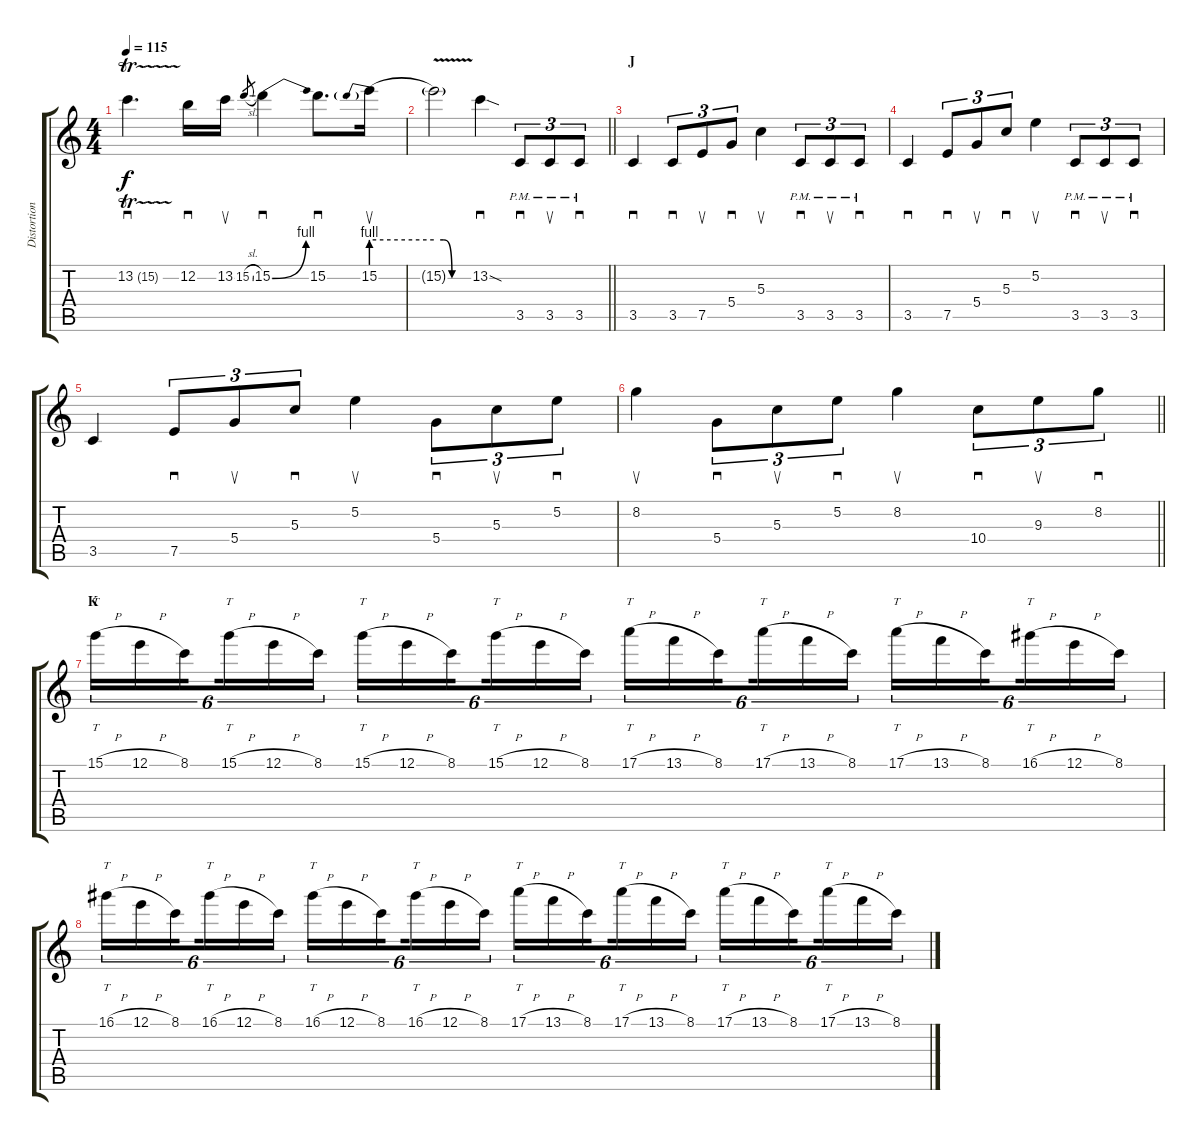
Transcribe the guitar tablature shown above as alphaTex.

\track ("Distortion Guitar" "Distortion") {instrument overdrivenguitar}
\staff {score tabs}
\tuning (E4 B3 G3 D3 A2 E2) {hide}
\ts (4 4)
\tempo 115
\clef g2
\ks c
13.2{tr (15 32)}.4{d sd dy f} 12.2.16{sd} 13.2.16{su} 15.2{sl}.8{gr} 15.2{be (bend 0 0 60 4)}.4{sd} 15.2.8{d sd} 15.2{be (prebend 0 4 60 4)}.16{su} |
\barLineRight lightlight
15.2{be (custom 0 4 15 4 30 0 60 0) v t}.2 13.2{sod}.4{sd} 3.5{pm}.8{sd tu (3 2)} 3.5{pm}.8{su tu (3 2)} 3.5{pm}.8{sd tu (3 2)} |
\section ("" "J")
3.5.4{sd} 3.5.8{sd tu (3 2)} 7.5.8{su tu (3 2)} 5.4.8{sd tu (3 2)} 5.3.4{su} 3.5{pm}.8{sd tu (3 2)} 3.5{pm}.8{su tu (3 2)} 3.5{pm}.8{sd tu (3 2)} |
3.5.4{sd} 7.5.8{sd tu (3 2)} 5.4.8{su tu (3 2)} 5.3.8{sd tu (3 2)} 5.2.4{su} 3.5{pm}.8{sd tu (3 2)} 3.5{pm}.8{su tu (3 2)} 3.5{pm}.8{sd tu (3 2)} |
3.5.4 7.5.8{sd tu (3 2)} 5.4.8{su tu (3 2)} 5.3.8{sd tu (3 2)} 5.2.4{su} 5.4.8{sd tu (3 2)} 5.3.8{su tu (3 2)} 5.2.8{sd tu (3 2)} |
\barLineRight lightlight
8.2.4{su} 5.4.8{sd tu (3 2)} 5.3.8{su tu (3 2)} 5.2.8{sd tu (3 2)} 8.2.4{su} 10.4.8{sd tu (3 2)} 9.3.8{su tu (3 2)} 8.2.8{sd tu (3 2)} |
\section ("" "K")
15.1{h}.16{tt tu (6 4)} 12.1{h}.16{tu (6 4)} 8.1.16{tu (6 4) beam splitsecondary} 15.1{h}.16{tt tu (6 4)} 12.1{h}.16{tu (6 4)} 8.1.16{tu (6 4)} 15.1{h}.16{tt tu (6 4)} 12.1{h}.16{tu (6 4)} 8.1.16{tu (6 4) beam splitsecondary} 15.1{h}.16{tt tu (6 4)} 12.1{h}.16{tu (6 4)} 8.1.16{tu (6 4)} 17.1{h}.16{tt tu (6 4)} 13.1{h}.16{tu (6 4)} 8.1.16{tu (6 4) beam splitsecondary} 17.1{h}.16{tt tu (6 4)} 13.1{h}.16{tu (6 4)} 8.1.16{tu (6 4)} 17.1{h}.16{tt tu (6 4)} 13.1{h}.16{tu (6 4)} 8.1.16{tu (6 4) beam splitsecondary} 16.1{h}.16{tt tu (6 4)} 12.1{h}.16{tu (6 4)} 8.1.16{tu (6 4)} |
16.1{h}.16{tt tu (6 4)} 12.1{h}.16{tu (6 4)} 8.1.16{tu (6 4) beam splitsecondary} 16.1{h}.16{tt tu (6 4)} 12.1{h}.16{tu (6 4)} 8.1.16{tu (6 4)} 16.1{h}.16{tt tu (6 4)} 12.1{h}.16{tu (6 4)} 8.1.16{tu (6 4) beam splitsecondary} 16.1{h}.16{tt tu (6 4)} 12.1{h}.16{tu (6 4)} 8.1.16{tu (6 4)} 17.1{h}.16{tt tu (6 4)} 13.1{h}.16{tu (6 4)} 8.1.16{tu (6 4) beam splitsecondary} 17.1{h}.16{tt tu (6 4)} 13.1{h}.16{tu (6 4)} 8.1.16{tu (6 4)} 17.1{h}.16{tt tu (6 4)} 13.1{h}.16{tu (6 4)} 8.1.16{tu (6 4) beam splitsecondary} 17.1{h}.16{tt tu (6 4)} 13.1{h}.16{tu (6 4)} 8.1.16{tu (6 4)}
